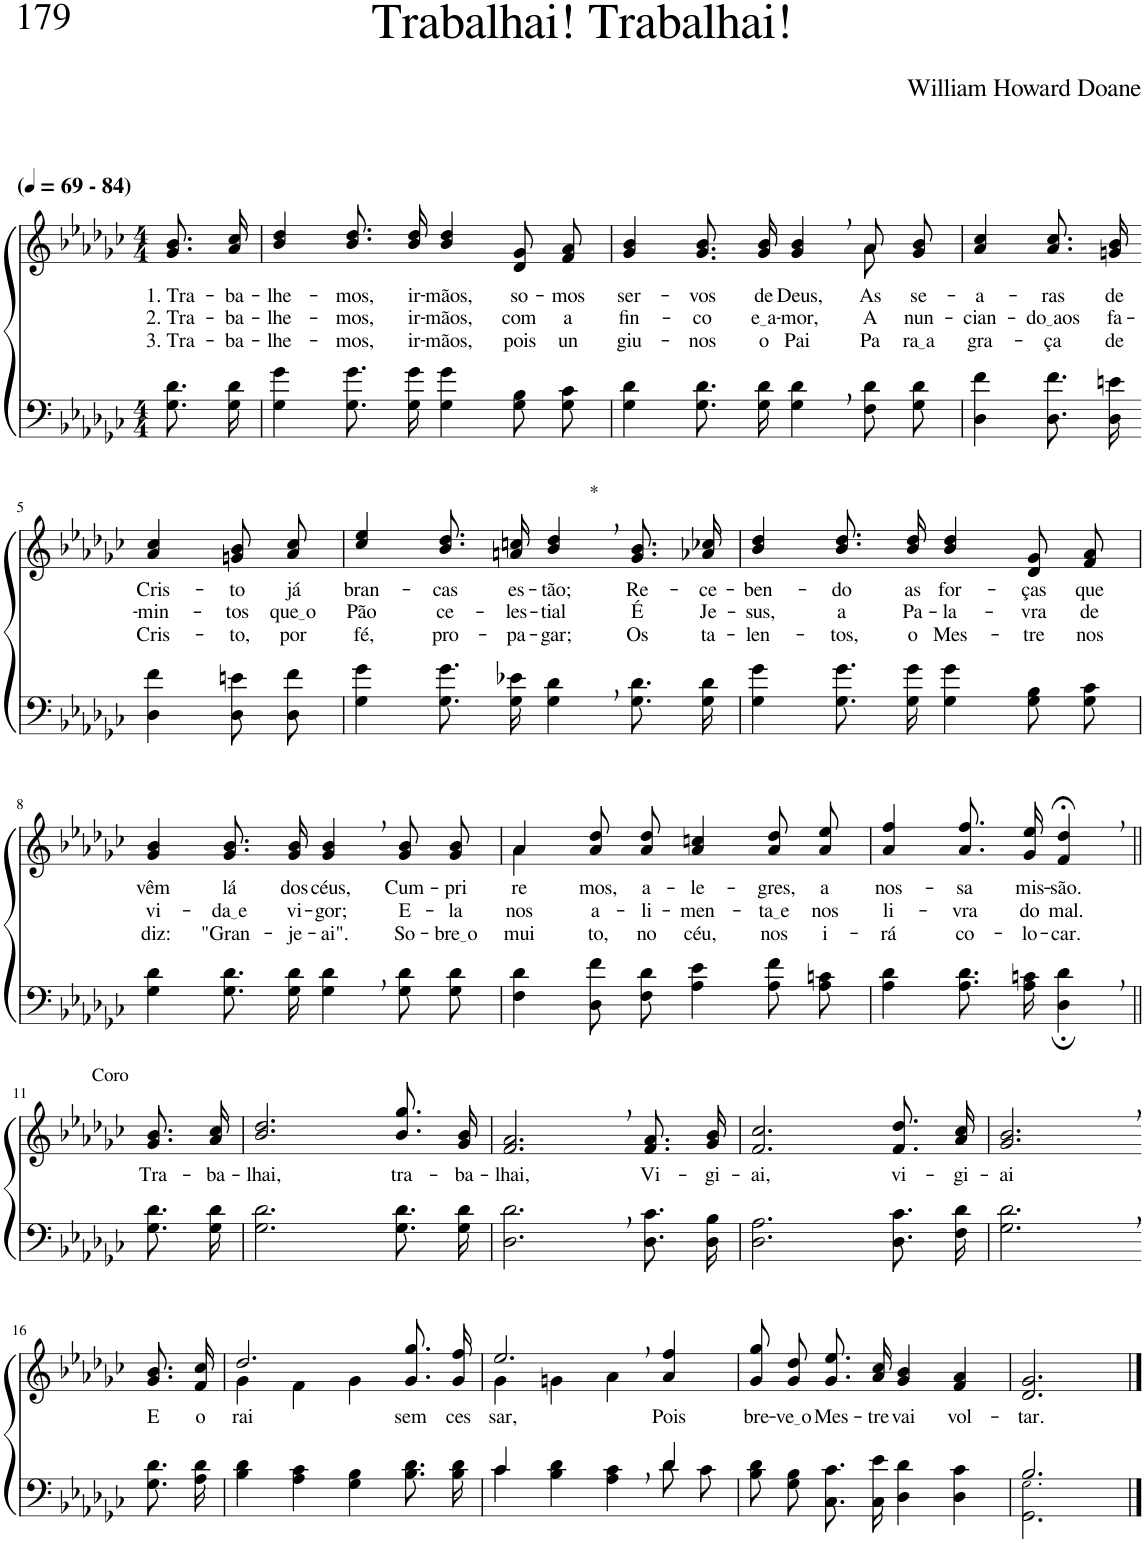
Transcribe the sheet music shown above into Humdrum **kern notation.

**kern	**kern	**text	**text	**text
*part2	*part1	*part1	*part1	*part1
*staff2	*staff1	*staff1	*staff1	*staff1
*I"Parte III e IV	*I"Parte I e II	*	*	*
*clefF4	*clefG2	*	*	*
*Trd2c3	*Trd2c3	*	*	*
*k[b-e-a-d-g-c-]	*k[b-e-a-d-g-c-]	*	*	*
*M4/4	*M4/4	*	*	*
*MM69	*MM69	*	*	*
=1	=1	=1	=1	=1
!	!LO:TX:a:B:t=(	!	!	!
!	!LO:TX:a:B:t=- 84)	!	!	!
!	!	!LO:LY:b	!LO:LY:b	!LO:LY:b
8.G-\ 8.d-\L	8.g-/ 8.b-/L	1. Tra-	2. Tra-	3. Tra-
!	!	!LO:LY:b	!LO:LY:b	!LO:LY:b
16G-\ 16d-\Jk	16a-/ 16cc-/Jk	-ba-	-ba-	-ba-
=2	=2	=2	=2	=2
!	!	!LO:LY:b	!LO:LY:b	!LO:LY:b
4G-\ 4g-\	4b-/ 4dd-/	-lhe-	-lhe-	-lhe-
!	!	!LO:LY:b	!LO:LY:b	!LO:LY:b
8.G-\ 8.g-\L	8.b-\ 8.dd-\L	-mos,	-mos,	-mos,
!	!	!LO:LY:b	!LO:LY:b	!LO:LY:b
16G-\ 16g-\Jk	16b-\ 16dd-\Jk	ir-	ir-	ir-
!	!	!LO:LY:b	!LO:LY:b	!LO:LY:b
4G-\ 4g-\	4b-/ 4dd-/	-mãos,	-mãos,	-mãos,
!	!	!LO:LY:b	!LO:LY:b	!LO:LY:b
8G-\ 8B-\L	8d-/ 8g-/L	so-	com	-pois
!	!	!LO:LY:b	!LO:LY:b	!LO:LY:b
8G-\ 8c-\J	8f/ 8a-/J	-mos	a-	un-
=3	=3	=3	=3	=3
*	*^	*	*	*
!	!	!	!LO:LY:b	!LO:LY:b	!LO:LY:b
4G-\ 4d-\	2.ryy	4g-/ 4b-/	ser-	-fin-	-giu-
!	!	!	!LO:LY:b	!LO:LY:b	!LO:LY:b
8.G-\ 8.d-\L	.	8.g-/ 8.b-/L	-vos	-co	-nos
!	!	!	!LO:LY:b	!LO:LY:b	!LO:LY:b
16G-\ 16d-\Jk	.	16g-/ 16b-/Jk	de	e a	o
!	!	!	!LO:LY:b	!LO:LY:b	!LO:LY:b
4G-\, 4d-\,	.	4g-/ 4b-/	Deus,	-mor,	Pai
!	!	!	!LO:LY:b	!LO:LY:b	!LO:LY:b
8F\ 8d-\L	8a-\	8a-/L	As	A-	Pa-
!	!	!	!LO:LY:b	!LO:LY:b	!LO:LY:b
8G-\ 8d-\J	8ryy	8g-/ 8b-/J	se-	-nun-	ra a
=4	=4	=4	=4	=4	=4
!	!	!	!LO:LY:b	!LO:LY:b	!LO:LY:b
*	*v	*v	*	*	*
4D-\ 4f\	4a-/ 4cc-/	-a-	-cian-	gra-
!	!	!LO:LY:b	!LO:LY:b	!LO:LY:b
8.D-\ 8.f\L	8.a-/ 8.cc-/L	-ras	do aos	-ça
!	!	!LO:LY:b	!LO:LY:b	!LO:LY:b
16D-\ 16en\Jk	16gn/ 16b-/Jk	de	fa-	de
!!LO:LB:g=z
=5-	=5-	=5-	=5-	=5-
!	!	!LO:LY:b	!LO:LY:b	!LO:LY:b
4D-\ 4f\	4a-/ 4cc-/	Cris-	-min-	Cris-
!	!	!LO:LY:b	!LO:LY:b	!LO:LY:b
8D-\ 8en\L	8gn/ 8b-/L	-to	-tos	-to,
!	!	!LO:LY:b	!LO:LY:b	!LO:LY:b
8D-\ 8f\J	8a-/ 8cc-/J	já	que o	por
=6	=6	=6	=6	=6
!	!	!LO:LY:b	!LO:LY:b	!LO:LY:b
4G-\ 4g-\	4cc-/ 4ee-/	bran-	Pão	fé,
!	!	!LO:LY:b	!LO:LY:b	!LO:LY:b
8.G-\ 8.g-\L	8.b-\ 8.dd-\L	-cas	ce-	pro-
!	!	!LO:LY:b	!LO:LY:b	!LO:LY:b
16G-\ 16e-X\Jk	16an\ 16ccn\Jk	es-	-les-	-pa-
!	!LO:TX:a:t=*	!	!	!
!	!	!LO:LY:b	!LO:LY:b	!LO:LY:b
4G-\, 4d-\,	4b-/, 4dd-/,	-tão;	-tial	-gar;
!	!	!LO:LY:b	!LO:LY:b	!LO:LY:b
8.G-\ 8.d-\L	8.g-/ 8.b-/L	Re-	É	Os
!	!	!LO:LY:b	!LO:LY:b	!LO:LY:b
16G-\ 16d-\Jk	16a-X/ 16cc-X/Jk	-ce-	Je-	ta-
=7	=7	=7	=7	=7
!	!	!LO:LY:b	!LO:LY:b	!LO:LY:b
4G-\ 4g-\	4b-/ 4dd-/	-ben-	-sus,	-len-
!	!	!LO:LY:b	!LO:LY:b	!LO:LY:b
8.G-\ 8.g-\L	8.b-\ 8.dd-\L	-do	a	-tos,
!	!	!LO:LY:b	!LO:LY:b	!LO:LY:b
16G-\ 16g-\Jk	16b-\ 16dd-\Jk	as	Pa-	o
!	!	!LO:LY:b	!LO:LY:b	!LO:LY:b
4G-\ 4g-\	4b-/ 4dd-/	for-	-la-	Mes-
!	!	!LO:LY:b	!LO:LY:b	!LO:LY:b
8G-\ 8B-\L	8d-/ 8g-/L	-ças	-vra	-tre
!	!	!LO:LY:b	!LO:LY:b	!LO:LY:b
8G-\ 8c-\J	8f/ 8a-/J	que	de	nos
!!LO:LB:g=z
=8	=8	=8	=8	=8
!	!	!LO:LY:b	!LO:LY:b	!LO:LY:b
4G-\ 4d-\	4g-/ 4b-/	vêm	vi-	diz:
!	!	!LO:LY:b	!LO:LY:b	!LO:LY:b
8.G-\ 8.d-\L	8.g-/ 8.b-/L	lá	da e	"Gran-
!	!	!LO:LY:b	!LO:LY:b	!LO:LY:b
16G-\ 16d-\Jk	16g-/ 16b-/Jk	dos	vi-	-je-
!	!	!LO:LY:b	!LO:LY:b	!LO:LY:b
4G-\, 4d-\,	4g-/, 4b-/,	céus,	-gor;	-ai".
!	!	!LO:LY:b	!LO:LY:b	!LO:LY:b
8G-\ 8d-\L	8g-/ 8b-/L	Cum-	E-	So-
!	!	!LO:LY:b	!LO:LY:b	!LO:LY:b
8G-\ 8d-\J	8g-/ 8b-/J	-pri-	-la	bre o
=9	=9	=9	=9	=9
*	*^	*	*	*
!	!	!	!LO:LY:b	!LO:LY:b	!LO:LY:b
4F\ 4d-\	4a-/	4a-\	-re-	nos	mui-
!	!	!	!LO:LY:b	!LO:LY:b	!LO:LY:b
8D-\ 8f\L	8a-\ 8dd-\L	2.ryy	-mos,	a-	-to,
!	!	!	!LO:LY:b	!LO:LY:b	!LO:LY:b
8F\ 8d-\J	8a-\ 8dd-\J	.	a-	-li-	no
!	!	!	!LO:LY:b	!LO:LY:b	!LO:LY:b
4A-\ 4e-\	4a-/ 4ccn/	.	-le-	-men-	céu,
!	!	!	!LO:LY:b	!LO:LY:b	!LO:LY:b
8A-\ 8f\L	8a-\ 8dd-\L	.	-gres,	ta e	nos
!	!	!	!LO:LY:b	!LO:LY:b	!LO:LY:b
8A-\ 8cn\J	8a-\ 8ee-\J	.	a	nos	i-
*	*v	*v	*	*	*
=10	=10	=10	=10	=10
!	!	!LO:LY:b	!LO:LY:b	!LO:LY:b
4A-\ 4d-\	4a-/ 4ff/	nos-	li-	-rá
!	!	!LO:LY:b	!LO:LY:b	!LO:LY:b
8.A-\ 8.d-\L	8.a-\ 8.ff\L	-sa	-vra	co-
!	!	!LO:LY:b	!LO:LY:b	!LO:LY:b
16A-\ 16cn\Jk	16g-\ 16ee-\Jk	mis-	do	-lo-
!	!	!LO:LY:b	!LO:LY:b	!LO:LY:b
4D-\;, 4d-\;,	4f/;<, 4dd-/;<,	-são.	mal.	-car.
!!LO:LB:g=z
=11||	=11||	=11||	=11||	=11||
!	!LO:TX:a:t=Coro	!	!	!
!	!	!LO:LY:b	!	!
8.G-\ 8.d-\L	8.g-/ 8.b-/L	Tra-	.	.
!	!	!LO:LY:b	!	!
16G-\ 16d-\Jk	16a-/ 16cc-/Jk	-ba-	.	.
=12	=12	=12	=12	=12
!	!	!LO:LY:b	!	!
2.G-\ 2.d-\	2.b-/ 2.dd-/	-lhai,	.	.
!	!	!LO:LY:b	!	!
8.G-\ 8.d-\L	8.b-\ 8.gg-\L	tra-	.	.
!	!	!LO:LY:b	!	!
16G-\ 16d-\Jk	16g-\ 16b-\Jk	-ba-	.	.
=13	=13	=13	=13	=13
!	!	!LO:LY:b	!	!
2.D-\, 2.d-\,	2.f/, 2.a-/,	-lhai,	.	.
!	!	!LO:LY:b	!	!
8.D-\ 8.c-\L	8.f/ 8.a-/L	Vi-	.	.
!	!	!LO:LY:b	!	!
16D-\ 16B-\Jk	16g-/ 16b-/Jk	-gi-	.	.
=14	=14	=14	=14	=14
!	!	!LO:LY:b	!	!
2.D-\ 2.A-\	2.f/ 2.cc-/	-ai,	.	.
!	!	!LO:LY:b	!	!
8.D-\ 8.c-\L	8.f/ 8.dd-/L	vi-	.	.
!	!	!LO:LY:b	!	!
16F\ 16d-\Jk	16a-/ 16cc-/Jk	-gi-	.	.
=15	=15	=15	=15	=15
!	!	!LO:LY:b	!	!
2.G-\, 2.d-\,	2.g-/, 2.b-/,	-ai	.	.
!!LO:LB:g=z
=16-	=16-	=16-	=16-	=16-
!	!	!LO:LY:b	!	!
8.G-\ 8.d-\L	8.g-/ 8.b-/L	E	.	.
!	!	!LO:LY:b	!	!
16A-\ 16d-\Jk	16f/ 16cc-/Jk	o-	.	.
=17	=17	=17	=17	=17
*	*^	*	*	*
!	!	!	!LO:LY:b	!	!
4B-\ 4d-\	2.dd-/	4g-\	-rai	.	.
4A-\ 4c-\	.	4f\	.	.	.
4G-\ 4B-\	.	4g-\	.	.	.
!	!	!	!LO:LY:b	!	!
8.B-\ 8.d-\L	8.g-\ 8.gg-\L	4ryy	sem	.	.
!	!	!	!LO:LY:b	!	!
16B-\ 16d-\Jk	16g-\ 16ff\Jk	.	ces-	.	.
=18	=18	=18	=18	=18	=18
*^	*	*	*	*	*
!	!	!	!	!LO:LY:b	!	!
4c-/	4c-\	2.ee-,/	4g-\	-sar,	.	.
2ryy	4B-\ 4d-\	.	4gn\	.	.	.
.	4A-\ 4c-\	.	4a-\	.	.	.
!	!	!	!	!LO:LY:b	!	!
4d-/	8d-\L	4a-/ 4ff/	4ryy	Pois	.	.
.	8c-\J	.	.	.	.	.
*	*	*v	*v	*	*	*
=19	=19	=19	=19	=19	=19
!	!	!	!LO:LY:b	!	!
*v	*v	*	*	*	*
8B-\ 8d-\L	8g-\ 8gg-\L	bre-	.	.
!	!	!LO:LY:b	!	!
8G-\ 8B-\J	8g-\ 8dd-\J	ve o	.	.
!	!	!LO:LY:b	!	!
8.C-\ 8.c-\L	8.g-/ 8.ee-/L	Mes-	.	.
!	!	!LO:LY:b	!	!
16C-\ 16e-\Jk	16a-/ 16cc-/Jk	-tre	.	.
!	!	!LO:LY:b	!	!
4D-\ 4d-\	4g-/ 4b-/	vai	.	.
!	!	!LO:LY:b	!	!
4D-\ 4c-\	4f/ 4a-/	vol-	.	.
=20	=20	=20	=20	=20
*^	*	*	*	*
!	!	!	!LO:LY:b	!	!
2.B-/	2.GG-\ 2.G-!\	2.d-/ 2.g-/	-tar.	.	.
*v	*v	*	*	*	*
==	==	==	==	==
*-	*-	*-	*-	*-
